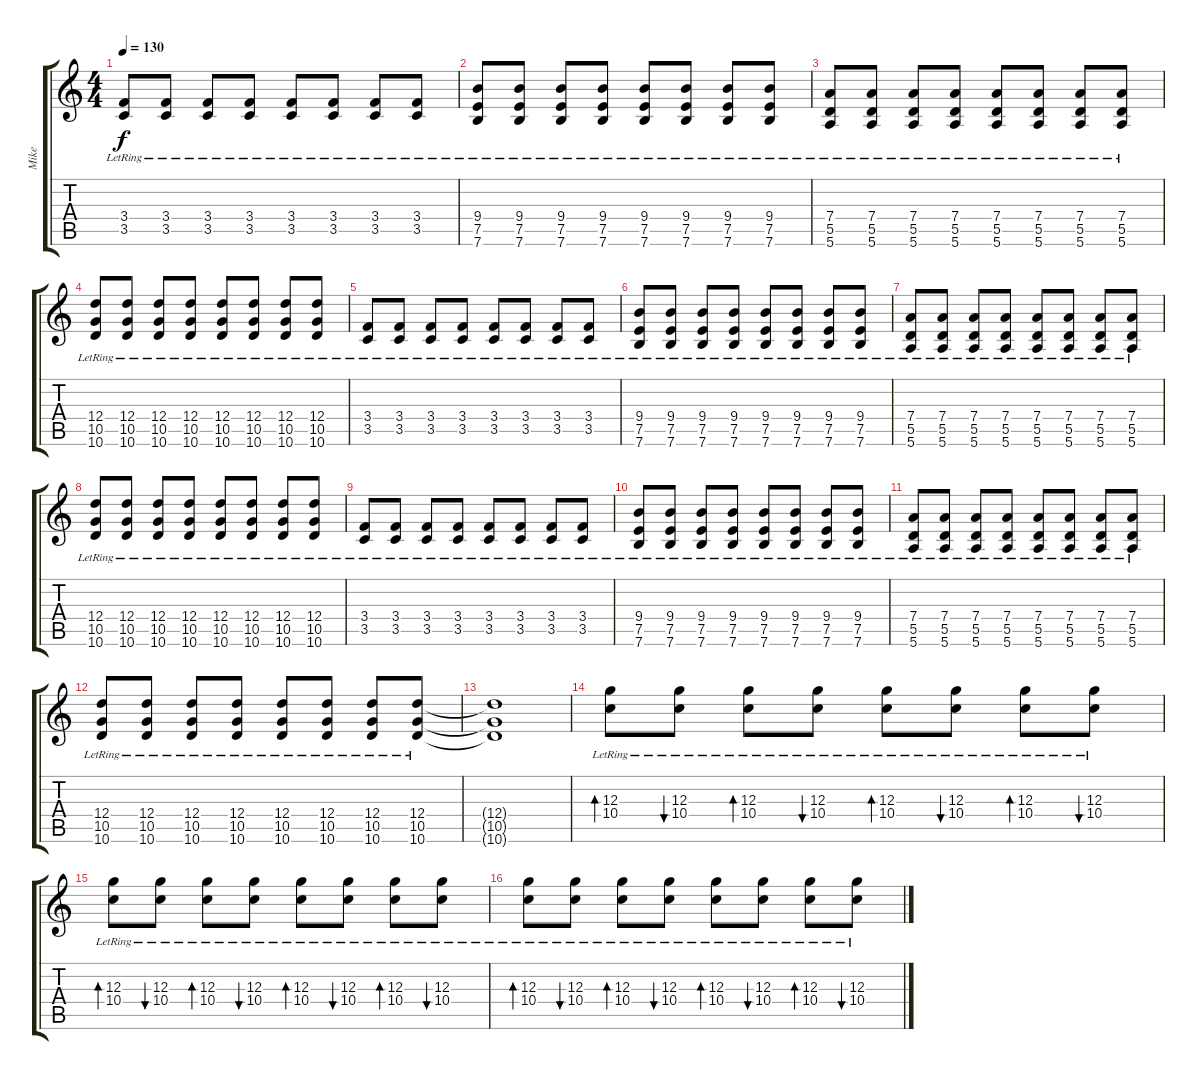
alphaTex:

\track ("Mike" "Mike") {instrument acousticguitarnylon}
\staff {score tabs}
\tuning (E4 B3 G3 D3 A2 E2) {hide}
\ts (4 4)
\tempo 130
\clef g2
\ks c
(3.4{lr} 3.5{lr}).8{dy f volume 12} (3.4{lr} 3.5{lr}).8 (3.4{lr} 3.5{lr}).8 (3.4{lr} 3.5{lr}).8 (3.4{lr} 3.5{lr}).8 (3.4{lr} 3.5{lr}).8 (3.4{lr} 3.5{lr}).8 (3.4{lr} 3.5{lr}).8 |
(9.4{lr} 7.5{lr} 7.6{lr}).8 (9.4{lr} 7.5{lr} 7.6{lr}).8 (9.4{lr} 7.5{lr} 7.6{lr}).8 (9.4{lr} 7.5{lr} 7.6{lr}).8 (9.4{lr} 7.5{lr} 7.6{lr}).8 (9.4{lr} 7.5{lr} 7.6{lr}).8 (9.4{lr} 7.5{lr} 7.6{lr}).8 (9.4{lr} 7.5{lr} 7.6{lr}).8 |
(7.4{lr} 5.5{lr} 5.6{lr}).8 (7.4{lr} 5.5{lr} 5.6{lr}).8 (7.4{lr} 5.5{lr} 5.6{lr}).8 (7.4{lr} 5.5{lr} 5.6{lr}).8 (7.4{lr} 5.5{lr} 5.6{lr}).8 (7.4{lr} 5.5{lr} 5.6{lr}).8 (7.4{lr} 5.5{lr} 5.6{lr}).8 (7.4{lr} 5.5{lr} 5.6{lr}).8 |
(12.4{lr} 10.5{lr} 10.6{lr}).8 (12.4{lr} 10.5{lr} 10.6{lr}).8 (12.4{lr} 10.5{lr} 10.6{lr}).8 (12.4{lr} 10.5{lr} 10.6{lr}).8 (12.4{lr} 10.5{lr} 10.6{lr}).8 (12.4{lr} 10.5{lr} 10.6{lr}).8 (12.4{lr} 10.5{lr} 10.6{lr}).8 (12.4{lr} 10.5{lr} 10.6{lr}).8 |
(3.4{lr} 3.5{lr}).8{volume 12} (3.4{lr} 3.5{lr}).8 (3.4{lr} 3.5{lr}).8 (3.4{lr} 3.5{lr}).8 (3.4{lr} 3.5{lr}).8 (3.4{lr} 3.5{lr}).8 (3.4{lr} 3.5{lr}).8 (3.4{lr} 3.5{lr}).8 |
(9.4{lr} 7.5{lr} 7.6{lr}).8 (9.4{lr} 7.5{lr} 7.6{lr}).8 (9.4{lr} 7.5{lr} 7.6{lr}).8 (9.4{lr} 7.5{lr} 7.6{lr}).8 (9.4{lr} 7.5{lr} 7.6{lr}).8 (9.4{lr} 7.5{lr} 7.6{lr}).8 (9.4{lr} 7.5{lr} 7.6{lr}).8 (9.4{lr} 7.5{lr} 7.6{lr}).8 |
(7.4{lr} 5.5{lr} 5.6{lr}).8 (7.4{lr} 5.5{lr} 5.6{lr}).8 (7.4{lr} 5.5{lr} 5.6{lr}).8 (7.4{lr} 5.5{lr} 5.6{lr}).8 (7.4{lr} 5.5{lr} 5.6{lr}).8 (7.4{lr} 5.5{lr} 5.6{lr}).8 (7.4{lr} 5.5{lr} 5.6{lr}).8 (7.4{lr} 5.5{lr} 5.6{lr}).8 |
(12.4{lr} 10.5{lr} 10.6{lr}).8 (12.4{lr} 10.5{lr} 10.6{lr}).8 (12.4{lr} 10.5{lr} 10.6{lr}).8 (12.4{lr} 10.5{lr} 10.6{lr}).8 (12.4{lr} 10.5{lr} 10.6{lr}).8 (12.4{lr} 10.5{lr} 10.6{lr}).8 (12.4{lr} 10.5{lr} 10.6{lr}).8 (12.4{lr} 10.5{lr} 10.6{lr}).8 |
(3.4{lr} 3.5{lr}).8 (3.4{lr} 3.5{lr}).8 (3.4{lr} 3.5{lr}).8 (3.4{lr} 3.5{lr}).8 (3.4{lr} 3.5{lr}).8 (3.4{lr} 3.5{lr}).8 (3.4{lr} 3.5{lr}).8 (3.4{lr} 3.5{lr}).8 |
(9.4{lr} 7.5{lr} 7.6{lr}).8 (9.4{lr} 7.5{lr} 7.6{lr}).8 (9.4{lr} 7.5{lr} 7.6{lr}).8 (9.4{lr} 7.5{lr} 7.6{lr}).8 (9.4{lr} 7.5{lr} 7.6{lr}).8 (9.4{lr} 7.5{lr} 7.6{lr}).8 (9.4{lr} 7.5{lr} 7.6{lr}).8 (9.4{lr} 7.5{lr} 7.6{lr}).8 |
(7.4{lr} 5.5{lr} 5.6{lr}).8 (7.4{lr} 5.5{lr} 5.6{lr}).8 (7.4{lr} 5.5{lr} 5.6{lr}).8 (7.4{lr} 5.5{lr} 5.6{lr}).8 (7.4{lr} 5.5{lr} 5.6{lr}).8 (7.4{lr} 5.5{lr} 5.6{lr}).8 (7.4{lr} 5.5{lr} 5.6{lr}).8 (7.4{lr} 5.5{lr} 5.6{lr}).8 |
(12.4{lr} 10.5{lr} 10.6{lr}).8 (12.4{lr} 10.5{lr} 10.6{lr}).8 (12.4{lr} 10.5{lr} 10.6{lr}).8 (12.4{lr} 10.5{lr} 10.6{lr}).8 (12.4{lr} 10.5{lr} 10.6{lr}).8 (12.4{lr} 10.5{lr} 10.6{lr}).8 (12.4{lr} 10.5{lr} 10.6{lr}).8 (12.4{lr} 10.5{lr} 10.6{lr}).8 |
(12.4{t} 10.5{t} 10.6{t}).1 |
(12.3{lr} 10.4{lr}).8{bd 60} (12.3{lr} 10.4{lr}).8{bu 60} (12.3{lr} 10.4{lr}).8{bd 60} (12.3{lr} 10.4{lr}).8{bu 60} (12.3{lr} 10.4{lr}).8{bd 60} (12.3{lr} 10.4{lr}).8{bu 60} (12.3{lr} 10.4{lr}).8{bd 60} (12.3{lr} 10.4{lr}).8{bu 60} |
(12.3{lr} 10.4{lr}).8{bd 60} (12.3{lr} 10.4{lr}).8{bu 60} (12.3{lr} 10.4{lr}).8{bd 60} (12.3{lr} 10.4{lr}).8{bu 60} (12.3{lr} 10.4{lr}).8{bd 60} (12.3{lr} 10.4{lr}).8{bu 60} (12.3{lr} 10.4{lr}).8{bd 60} (12.3{lr} 10.4{lr}).8{bu 60} |
(12.3{lr} 10.4{lr}).8{bd 60} (12.3{lr} 10.4{lr}).8{bu 60} (12.3{lr} 10.4{lr}).8{bd 60} (12.3{lr} 10.4{lr}).8{bu 60} (12.3{lr} 10.4{lr}).8{bd 60} (12.3{lr} 10.4{lr}).8{bu 60} (12.3{lr} 10.4{lr}).8{bd 60} (12.3{lr} 10.4{lr}).8{bu 60}
